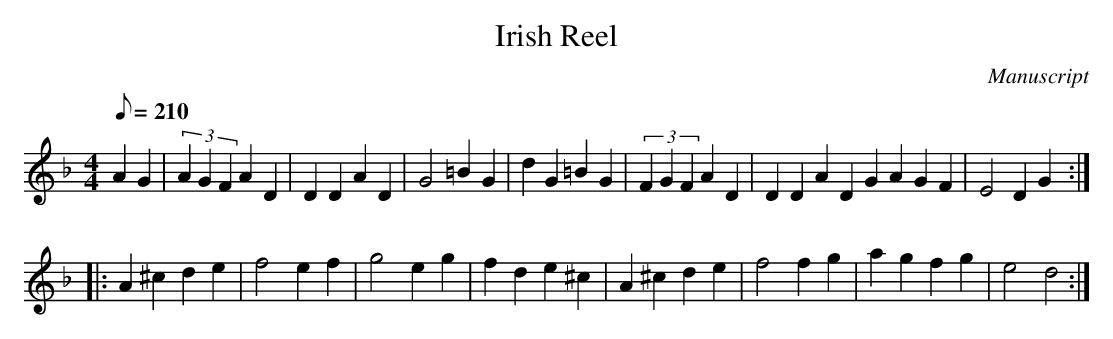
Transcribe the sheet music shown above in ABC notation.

X:1
T:Irish Reel
M:4/4
L:1/8
Q:210
O:Manuscript
K:F
A2 G2|(3A2G2F2 A2 D2| D2 D2 A2 D2|G4 =B2 G2| d2 G2 =B2 G2|(3F2G2F2 A2 D2 |D2 D2 A2 D2 G2 A2 G2 F2 | E4 D2 G2:|
|:A2 ^c2 d2 e2|f4 e2 f2 |g4 e2 g2|f2 d2 e2 ^c2|A2 ^c2 d2 e2 |f4 f2 g2| a2 g2 f2 g2 |e4 d4:|
